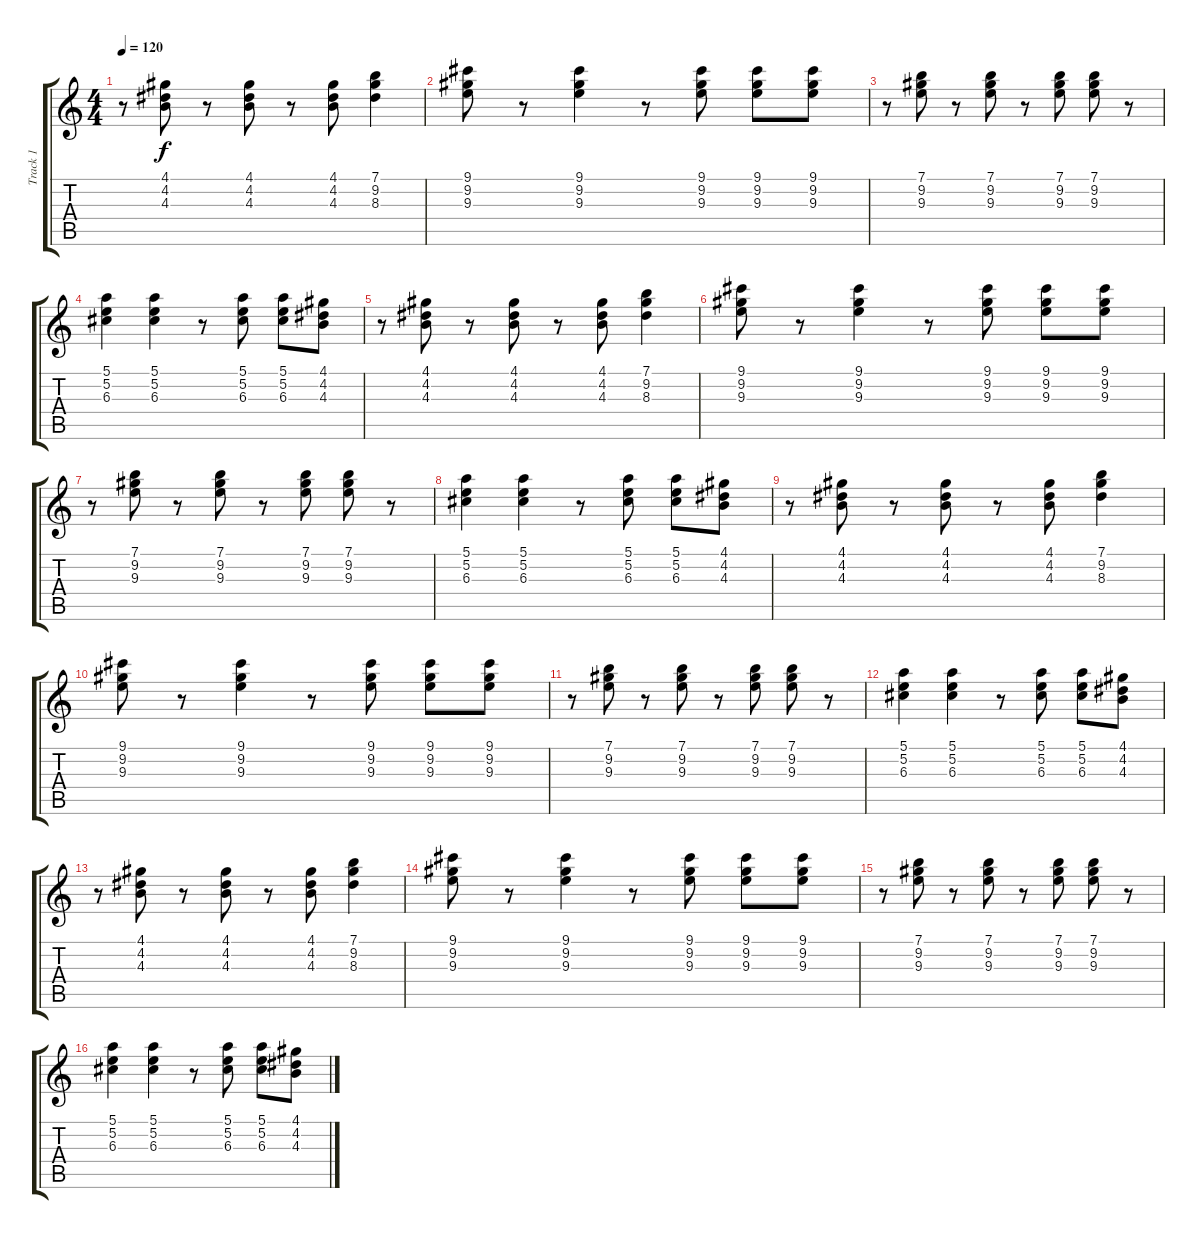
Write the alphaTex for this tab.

\track ("Track 1" "Track 1") {instrument acousticguitarnylon}
\staff {score tabs}
\tuning (E4 B3 G3 D3 A2 E2) {hide}
\ts (4 4)
\tempo 120
\clef g2
\ks c
r.8{dy f} (4.1 4.2 4.3).8 r.8 (4.1 4.2 4.3).8 r.8 (4.1 4.2 4.3).8 (7.1 9.2 8.3).4 |
(9.1 9.2 9.3).8 r.8 (9.1 9.2 9.3).4 r.8 (9.1 9.2 9.3).8 (9.1 9.2 9.3).8 (9.1 9.2 9.3).8 |
r.8 (7.1 9.2 9.3).8 r.8 (7.1 9.2 9.3).8 r.8 (7.1 9.2 9.3).8 (7.1 9.2 9.3).8 r.8 |
(5.1 5.2 6.3).4 (5.1 5.2 6.3).4 r.8 (5.1 5.2 6.3).8 (5.1 5.2 6.3).8 (4.1 4.2 4.3).8 |
r.8 (4.1 4.2 4.3).8 r.8 (4.1 4.2 4.3).8 r.8 (4.1 4.2 4.3).8 (7.1 9.2 8.3).4 |
(9.1 9.2 9.3).8 r.8 (9.1 9.2 9.3).4 r.8 (9.1 9.2 9.3).8 (9.1 9.2 9.3).8 (9.1 9.2 9.3).8 |
r.8 (7.1 9.2 9.3).8 r.8 (7.1 9.2 9.3).8 r.8 (7.1 9.2 9.3).8 (7.1 9.2 9.3).8 r.8 |
(5.1 5.2 6.3).4 (5.1 5.2 6.3).4 r.8 (5.1 5.2 6.3).8 (5.1 5.2 6.3).8 (4.1 4.2 4.3).8 |
r.8 (4.1 4.2 4.3).8 r.8 (4.1 4.2 4.3).8 r.8 (4.1 4.2 4.3).8 (7.1 9.2 8.3).4 |
(9.1 9.2 9.3).8 r.8 (9.1 9.2 9.3).4 r.8 (9.1 9.2 9.3).8 (9.1 9.2 9.3).8 (9.1 9.2 9.3).8 |
r.8 (7.1 9.2 9.3).8 r.8 (7.1 9.2 9.3).8 r.8 (7.1 9.2 9.3).8 (7.1 9.2 9.3).8 r.8 |
(5.1 5.2 6.3).4 (5.1 5.2 6.3).4 r.8 (5.1 5.2 6.3).8 (5.1 5.2 6.3).8 (4.1 4.2 4.3).8 |
r.8 (4.1 4.2 4.3).8 r.8 (4.1 4.2 4.3).8 r.8 (4.1 4.2 4.3).8 (7.1 9.2 8.3).4 |
(9.1 9.2 9.3).8 r.8 (9.1 9.2 9.3).4 r.8 (9.1 9.2 9.3).8 (9.1 9.2 9.3).8 (9.1 9.2 9.3).8 |
r.8 (7.1 9.2 9.3).8 r.8 (7.1 9.2 9.3).8 r.8 (7.1 9.2 9.3).8 (7.1 9.2 9.3).8 r.8 |
(5.1 5.2 6.3).4 (5.1 5.2 6.3).4 r.8 (5.1 5.2 6.3).8 (5.1 5.2 6.3).8 (4.1 4.2 4.3).8
